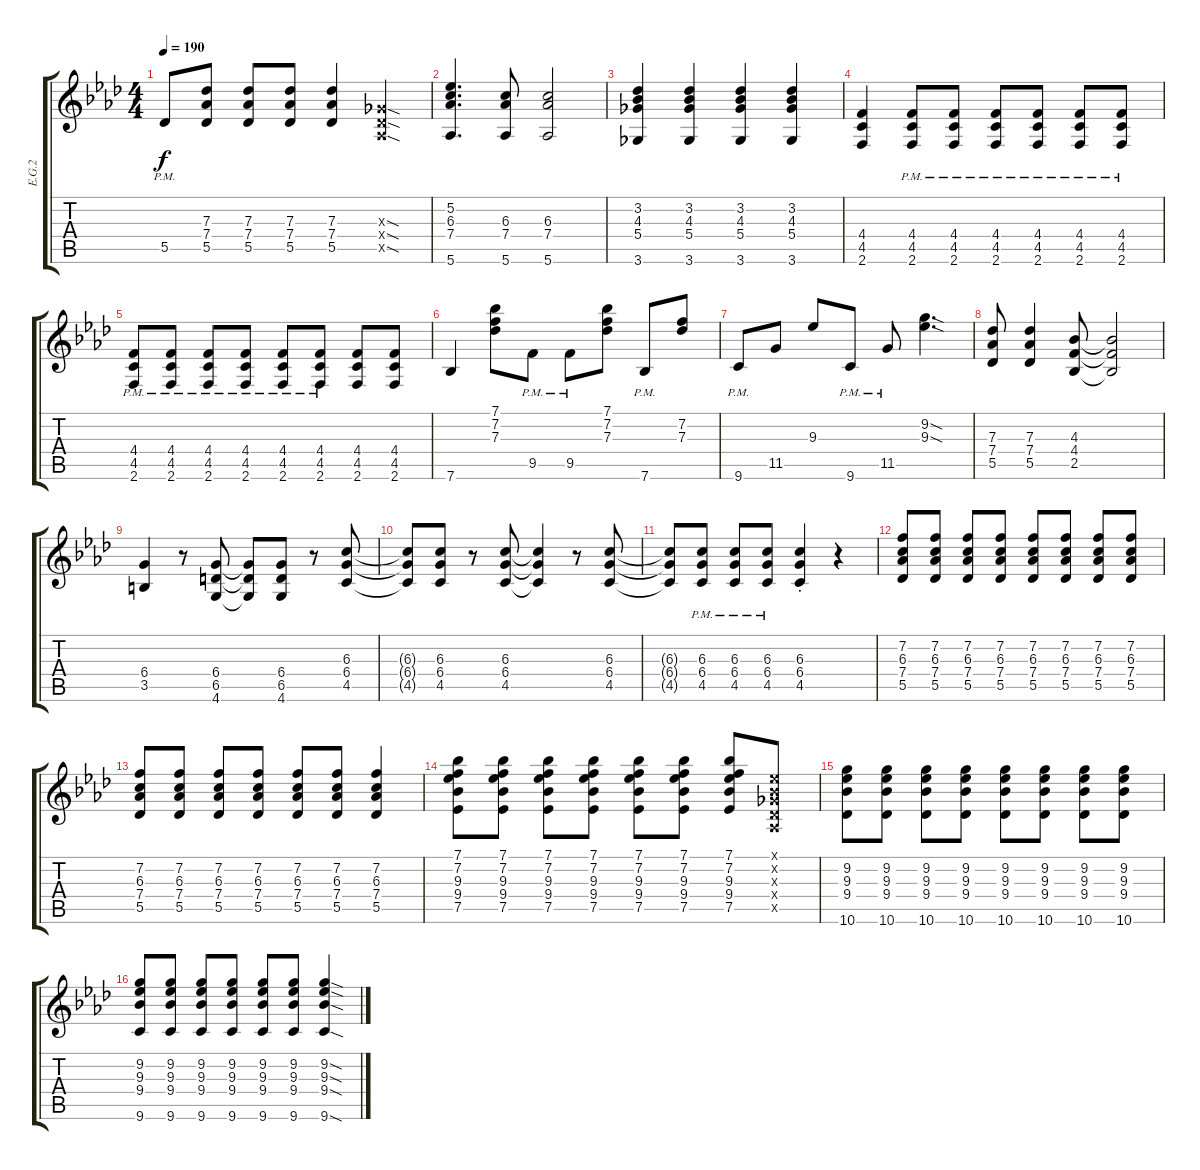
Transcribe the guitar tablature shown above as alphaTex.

\track ("E.G.2" "E.G.2") {instrument distortionguitar}
\staff {score tabs}
\tuning (Eb4 Bb3 Gb3 Db3 Ab2 Eb2) {hide}
\ts (4 4)
\tempo 190
\clef g2
\ks ab
5.5{pm}.8{dy f} (7.3 7.4 5.5).8 (7.3 7.4 5.5).8 (7.3 7.4 5.5).8 (7.3 7.4 5.5).4 (0.3{sod x} 0.4{sod x} 0.5{sod x}).4 |
(5.2 6.3 7.4 5.6).4{d} (6.3 7.4 5.6).8 (6.3 7.4 5.6).2 |
(3.2 4.3 5.4 3.6).4 (3.2 4.3 5.4 3.6).4 (3.2 4.3 5.4 3.6).4 (3.2 4.3 5.4 3.6).4 |
(4.4 4.5 2.6).4 (4.4{pm} 4.5{pm} 2.6{pm}).8 (4.4{pm} 4.5{pm} 2.6{pm}).8 (4.4{pm} 4.5{pm} 2.6{pm}).8 (4.4{pm} 4.5{pm} 2.6{pm}).8 (4.4{pm} 4.5{pm} 2.6{pm}).8 (4.4{pm} 4.5{pm} 2.6{pm}).8 |
(4.4{pm} 4.5{pm} 2.6{pm}).8 (4.4{pm} 4.5{pm} 2.6{pm}).8 (4.4{pm} 4.5{pm} 2.6{pm}).8 (4.4{pm} 4.5{pm} 2.6{pm}).8 (4.4{pm} 4.5{pm} 2.6{pm}).8 (4.4{pm} 4.5{pm} 2.6{pm}).8 (4.4 4.5 2.6).8 (4.4 4.5 2.6).8 |
7.6.4 (7.1 7.2 7.3).8 9.5{pm}.8 9.5{pm}.8 (7.1 7.2 7.3).8 7.6{pm}.8 (7.2 7.3).8 |
9.6{pm}.8 11.5.8 9.3.8 9.6{pm}.8 11.5{pm}.8 (9.2{sod} 9.3{sod}).4{d} |
(7.3 7.4 5.5).8 (7.3 7.4 5.5).4 (4.3 4.4 2.5).8 (4.3{t} 4.4{t} 2.5{t}).2 |
(6.4 3.5).4 r.8 (6.4 6.5 4.6).8 (6.4{t} 6.5{t} 4.6{t}).8 (6.4 6.5 4.6).8 r.8 (6.3 6.4 4.5).8 |
(6.3{t} 6.4{t} 4.5{t}).8 (6.3 6.4 4.5).8 r.8 (6.3 6.4 4.5).8 (6.3{t} 6.4{t} 4.5{t}).4 r.8 (6.3 6.4 4.5).8 |
(6.3{t} 6.4{t} 4.5{t}).8 (6.3{pm} 6.4{pm} 4.5{pm}).8 (6.3{pm} 6.4{pm} 4.5{pm}).8 (6.3{pm} 6.4{pm} 4.5{pm}).8 (6.3{st} 6.4{st} 4.5{st}).4 r.4 |
(7.2 6.3 7.4 5.5).8 (7.2 6.3 7.4 5.5).8 (7.2 6.3 7.4 5.5).8 (7.2 6.3 7.4 5.5).8 (7.2 6.3 7.4 5.5).8 (7.2 6.3 7.4 5.5).8 (7.2 6.3 7.4 5.5).8 (7.2 6.3 7.4 5.5).8 |
(7.2 6.3 7.4 5.5).8 (7.2 6.3 7.4 5.5).8 (7.2 6.3 7.4 5.5).8 (7.2 6.3 7.4 5.5).8 (7.2 6.3 7.4 5.5).8 (7.2 6.3 7.4 5.5).8 (7.2 6.3 7.4 5.5).4 |
(7.1 7.2 9.3 9.4 7.5).8 (7.1 7.2 9.3 9.4 7.5).8 (7.1 7.2 9.3 9.4 7.5).8 (7.1 7.2 9.3 9.4 7.5).8 (7.1 7.2 9.3 9.4 7.5).8 (7.1 7.2 9.3 9.4 7.5).8 (7.1 7.2 9.3 9.4 7.5).8 (0.1{x} 0.2{x} 0.3{x} 0.4{x} 0.5{x}).8 |
(9.2 9.3 9.4 10.6).8 (9.2 9.3 9.4 10.6).8 (9.2 9.3 9.4 10.6).8 (9.2 9.3 9.4 10.6).8 (9.2 9.3 9.4 10.6).8 (9.2 9.3 9.4 10.6).8 (9.2 9.3 9.4 10.6).8 (9.2 9.3 9.4 10.6).8 |
(9.2 9.3 9.4 9.6).8 (9.2 9.3 9.4 9.6).8 (9.2 9.3 9.4 9.6).8 (9.2 9.3 9.4 9.6).8 (9.2 9.3 9.4 9.6).8 (9.2 9.3 9.4 9.6).8 (9.2{sod} 9.3{sod} 9.4{sod} 9.6{sod}).4
